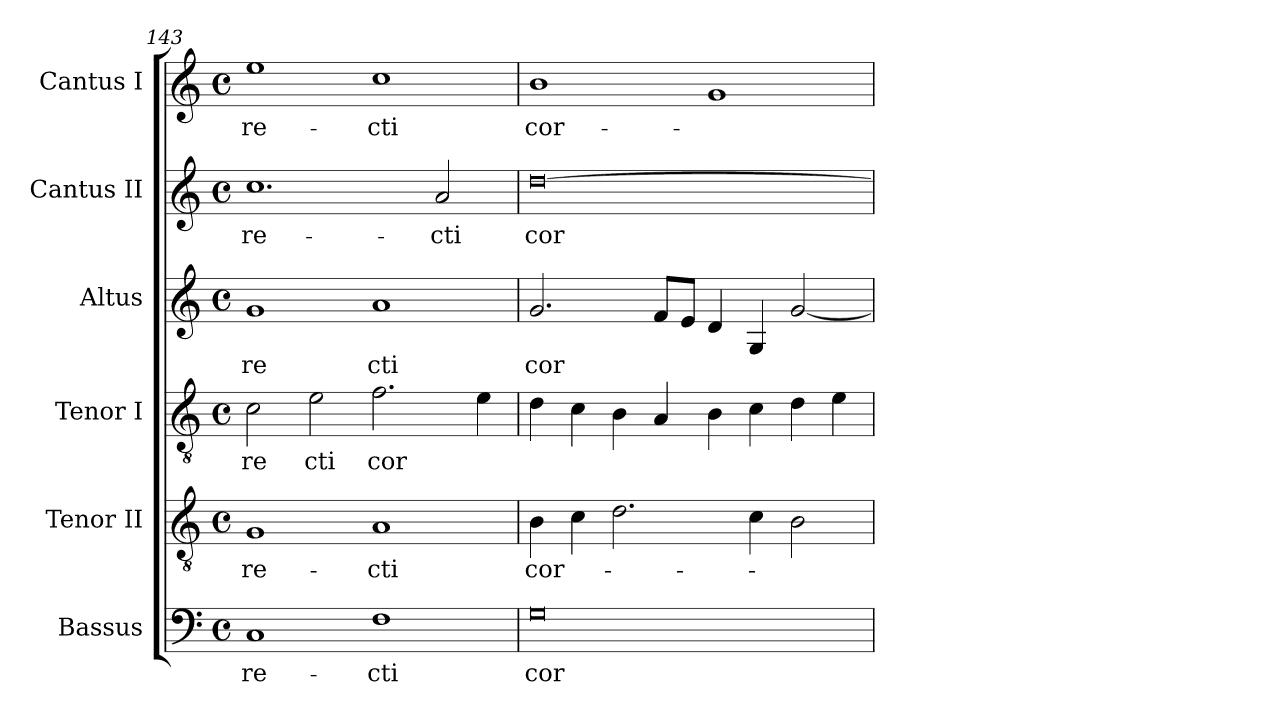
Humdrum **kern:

**kern	**text	**kern	**text	**kern	**text	**kern	**text	**kern	**text	**kern	**text
*part6	*part6	*part5	*part5	*part4	*part4	*part3	*part3	*part2	*part2	*part1	*part1
*staff6	*staff6	*staff5	*staff5	*staff4	*staff4	*staff3	*staff3	*staff2	*staff2	*staff1	*staff1
*I"Bassus	*	*I"Tenor II	*	*I"Tenor I	*	*I"Altus	*	*I"Cantus II	*	*I"Cantus I	*
*clefF4	*	*clefGv2	*	*clefGv2	*	*clefG2	*	*clefG2	*	*clefG2	*
*M4/4	*	*M4/4	*	*M4/4	*	*M4/4	*	*M4/4	*	*M4/4	*
*met(c)	*	*met(c)	*	*met(c)	*	*met(c)	*	*met(c)	*	*met(c)	*
=143	=143	=143	=143	=143	=143	=143	=143	=143	=143	=143	=143
!	!LO:LY:b:cj	!	!LO:LY:b:cj	!	!LO:LY:b:cj	!	!LO:LY:b:cj	!	!LO:LY:b:cj	!	!LO:LY:b:cj
1C	re-	1G	re-	2c\	re	1g	re	1.cc	re-	1ee	re-
!	!	!	!	!	!LO:LY:b:cj	!	!	!	!	!	!
.	.	.	.	2e\	cti	.	.	.	.	.	.
!	!LO:LY:b:cj	!	!LO:LY:b:cj	!	!LO:LY:b	!	!LO:LY:b:cj	!	!	!	!LO:LY:b:cj
1F	-cti	1A	-cti	2.f\	cor	1a	cti	.	.	1cc	-cti
!	!	!	!	!	!	!	!	!	!LO:LY:b:cj	!	!
.	.	.	.	.	.	.	.	2a/	-cti	.	.
.	.	.	.	4e\	.	.	.	.	.	.	.
=144	=144	=144	=144	=144	=144	=144	=144	=144	=144	=144	=144
!	!LO:LY:b:cj	!	!LO:LY:b	!	!	!	!LO:LY:b	!	!LO:LY:b:cj	!	!LO:LY:b:cj
0G	cor-	4B\	cor-	4d\	.	2.g/	cor	[>0dd	cor-	1b	cor-
.	.	4c\	.	4c\	.	.	.	.	.	.	.
.	.	2.d\	.	4B\	.	.	.	.	.	.	.
.	.	.	.	4A/	.	8f/L	.	.	.	.	.
.	.	.	.	.	.	8e/J	.	.	.	.	.
.	.	.	.	4B\	.	4d/	.	.	.	1g	.
.	.	4c\	.	4c\	.	4G/	.	.	.	.	.
.	.	2B\	.	4d\	.	[<2g/	.	.	.	.	.
.	.	.	.	4e\	.	.	.	.	.	.	.
=	=	=	=	=	=	=	=	=	=	=	=
*-	*-	*-	*-	*-	*-	*-	*-	*-	*-	*-	*-
